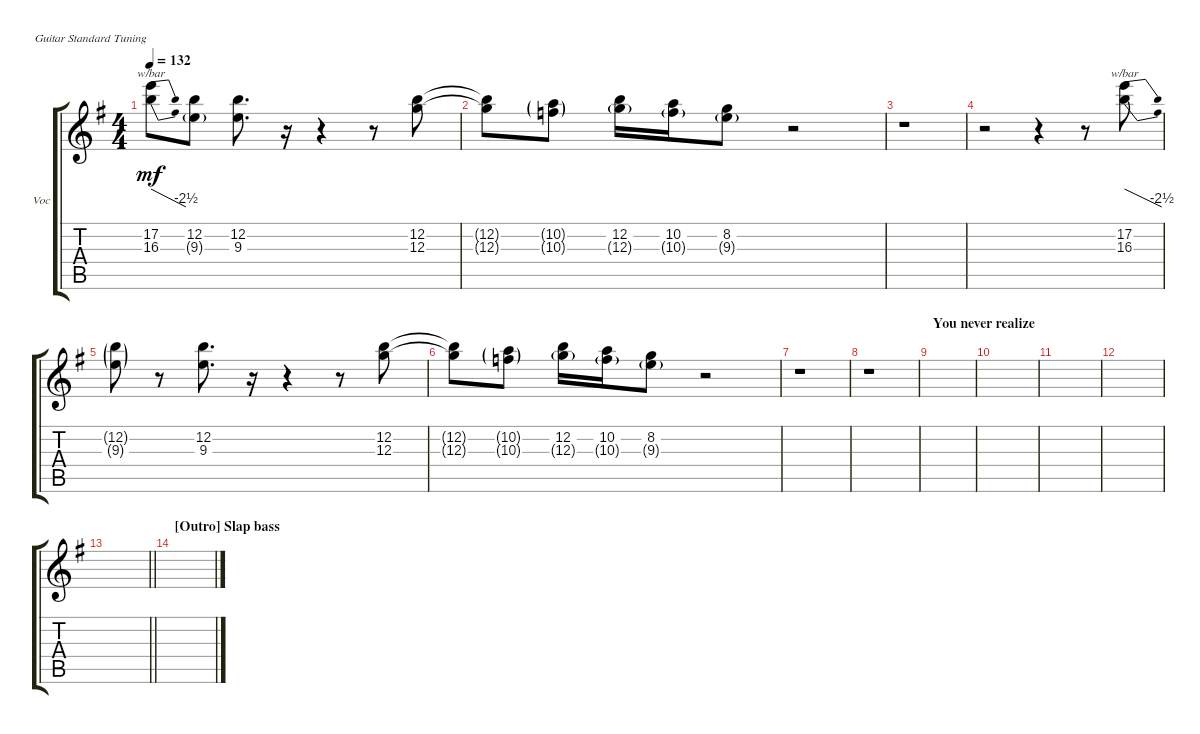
\bracketExtendMode groupsimilarinstruments
\firstSystemTrackNameOrientation horizontal
\otherSystemsTrackNameOrientation horizontal
\track ("Vocal" "Voc") {instrument electricguitarclean}
\staff {score tabs}
\tuning (E4 B3 G3 D3 A2 E2)
\ts (4 4)
\tempo 132
\clef g2
\scale
0.333333
\ks g
(17.2 16.3).8{tbe (dive default 46.199999999999996 0 59.4 -10) dy mf} (9.3{g} 12.2).8 (9.3 12.2).8{d} r.16 r.4 r.8 (12.2 12.3).8 |
\scale
0.333333 (12.2{t} 12.3{t}).8 (10.2{g} 10.3{g}).8 (12.2 12.3{g}).16 (10.2 10.3{g}).16 (9.3{g} 8.2).8 r.2 |
\scale
0.333333 r.1 |
\scale
0.333333 r.2 r.4 r.8 (17.2 16.3).8{tbe (dive default 46.199999999999996 0 59.4 -10)} |
\scale
0.333333 (9.3{g} 12.2{g}).8 r.8 (9.3 12.2).8{d} r.16 r.4 r.8 (12.2 12.3).8 |
\scale
0.333333 (12.2{t} 12.3{t}).8 (10.2{g} 10.3{g}).8 (12.2 12.3{g}).16 (10.2 10.3{g}).16 (9.3{g} 8.2).8 r.2 |
\scale
0.333333 r.1 |
\scale
0.333333 r.1 |
\section ("" "You never realize")
\scale
0.333333 |
\scale
0.333333 |
\scale
0.333333 |
\scale
0.333333 |
\scale
0.333333
\barLineRight lightlight
|
\section ("" "[Outro] Slap bass")
\scale
0.333333 |
\scale
0.333333 |
\scale
0.333333
